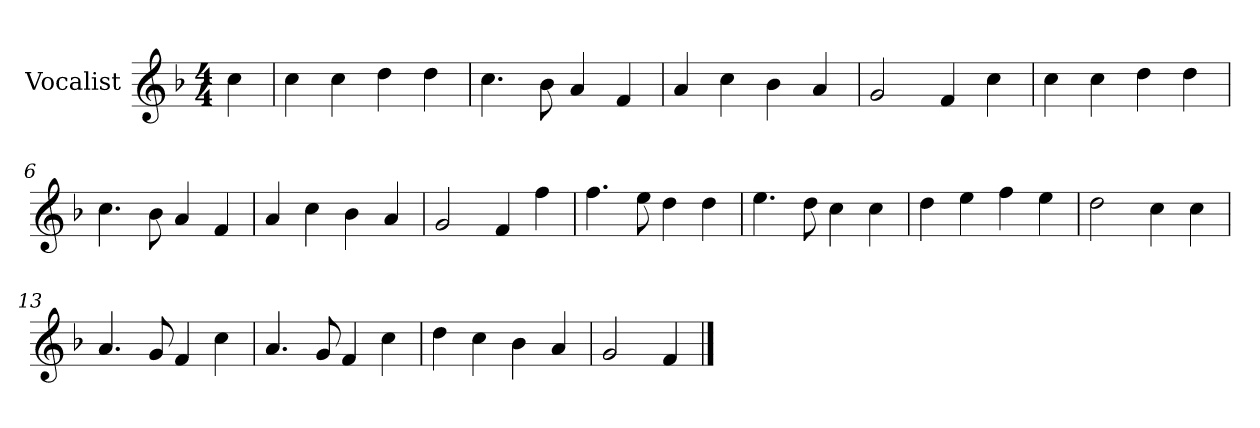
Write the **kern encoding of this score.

**kern
*part1
*staff1
*I"Vocalist
*k[b-]
*F:
*M4/4
=
4cc
=1
4cc
4cc
4dd
4dd
=2
4.cc
8b-
4a
4f
=3
4a
4cc
4b-
4a
=4
2g
4f
4cc
=5
4cc
4cc
4dd
4dd
=6
4.cc
8b-
4a
4f
=7
4a
4cc
4b-
4a
=8
2g
4f
4ff
=9
4.ff
8ee
4dd
4dd
=10
4.ee
8dd
4cc
4cc
=11
4dd
4ee
4ff
4ee
=12
2dd
4cc
4cc
=13
4.a
8g
4f
4cc
=14
4.a
8g
4f
4cc
=15
4dd
4cc
4b-
4a
=16
2g
4f
==
*-
